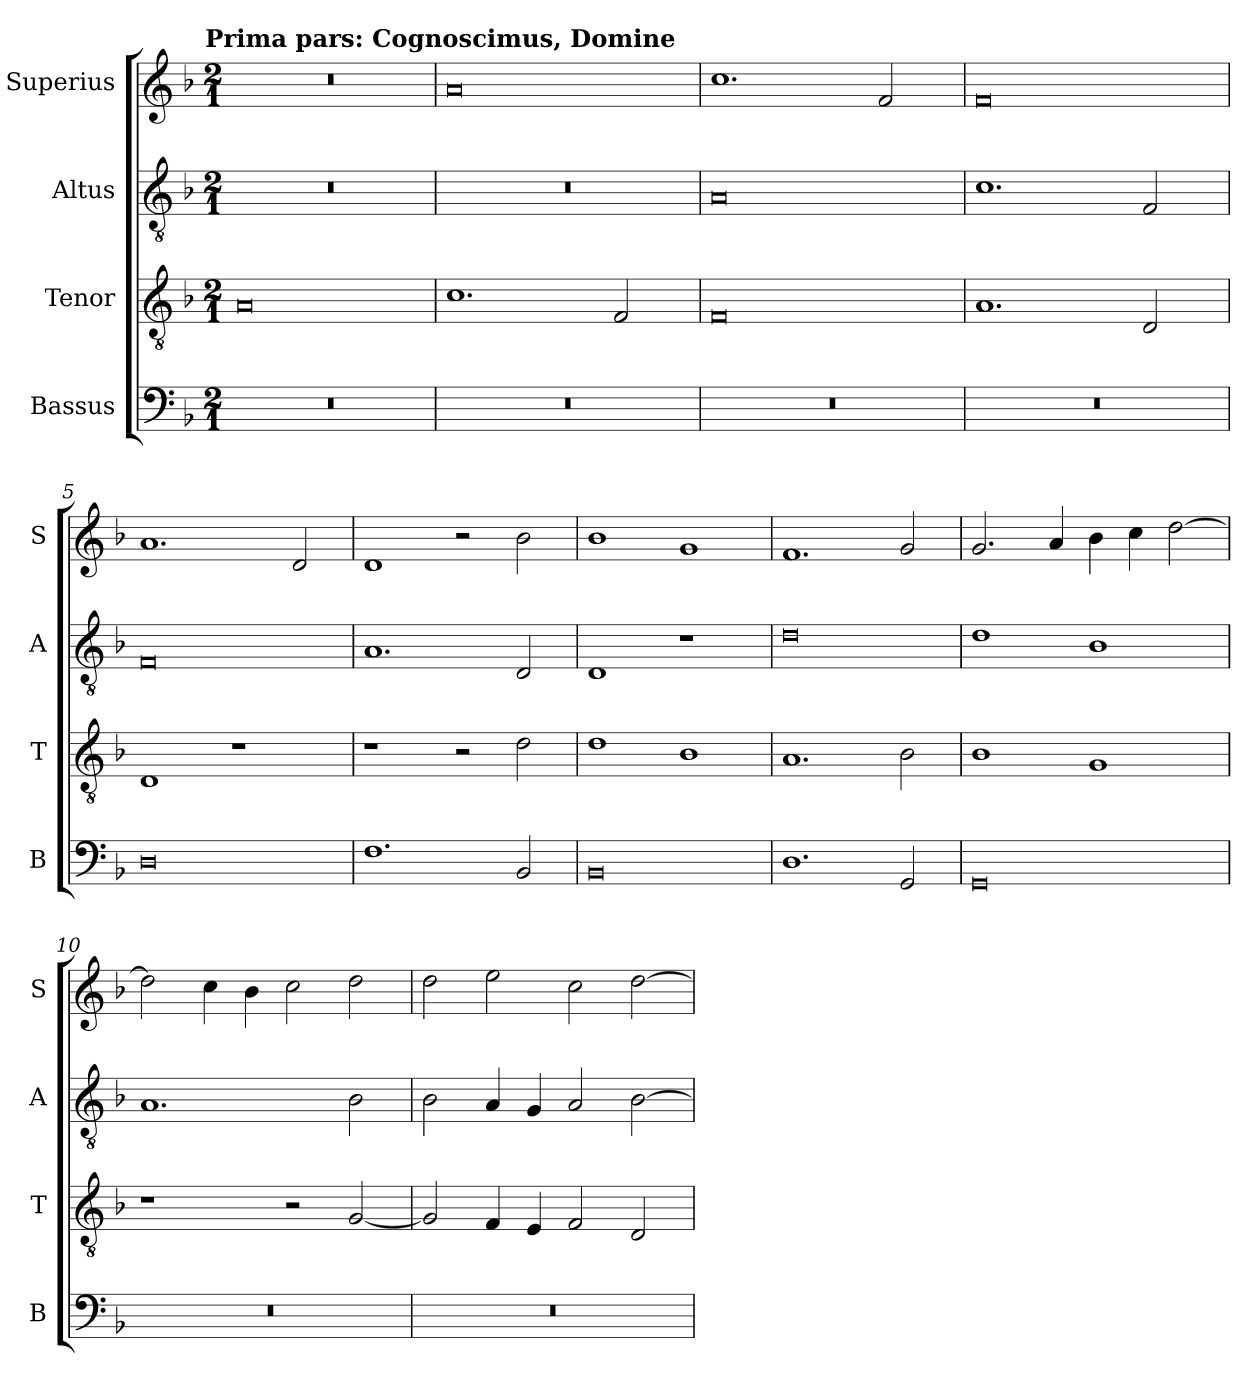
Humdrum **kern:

**kern	**kern	**kern	**kern
*part4	*part3	*part2	*part1
*staff4	*staff3	*staff2	*staff1
*I"Bassus	*I"Tenor	*I"Altus	*I"Superius
*I'B	*I'T	*I'A	*I'S
*clefF4	*clefGv2	*clefGv2	*clefG2
*k[b-]	*k[b-]	*k[b-]	*k[b-]
*F:	*F:	*F:	*F:
!!LO:TX:omd:t=Prima pars&colon; Cognoscimus, Domine
*M2/1	*M2/1	*M2/1	*M2/1
=1	=1	=1	=1
0r	0A	0r	0r
=2	=2	=2	=2
0r	1.c	0r	0a
.	2F	.	.
=3	=3	=3	=3
0r	0F	0A	1.cc
.	.	.	2f
=4	=4	=4	=4
0r	1.A	1.c	0f
.	2D	2F	.
=5	=5	=5	=5
0D	1D	0F	1.a
.	1r	.	.
.	.	.	2d
=6	=6	=6	=6
1.F	1r	1.A	1d
.	2r	.	2r
2BB-	2d	2D	2b-
=7	=7	=7	=7
0BB-	1d	1D	1b-
.	1B-	1r	1g
=8	=8	=8	=8
1.D	1.A	0d	1.f
2GG	2B-	.	2g
=9	=9	=9	=9
0GG	1B-	1d	2.g
.	.	.	4a
.	1G	1B-	4b-
.	.	.	4cc
.	.	.	[2dd
=10	=10	=10	=10
0r	1r	1.A	2dd]
.	.	.	4cc
.	.	.	4b-
.	2r	.	2cc
.	[2G	2B-	2dd
=11	=11	=11	=11
0r	2G]	2B-	2dd
.	4F	4A	2ee
.	4E	4G	.
.	2F	2A	2cc
.	2D	[2B-	[2dd
=	=	=	=
*-	*-	*-	*-
